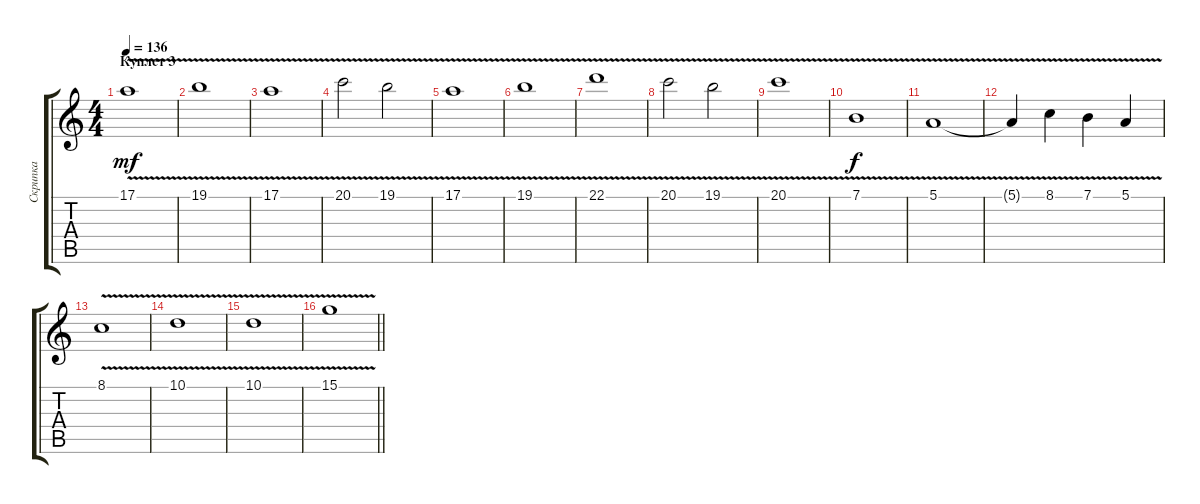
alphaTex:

\track ("Скрипка " "Скрипка ") {instrument violin}
\staff {score tabs}
\tuning (E4 B3 G3 D3 A2 E2) {hide}
\ts (4 4)
\section ("" "Куплет 3")
\tempo 136
\clef g2
\ks c
17.1{v}.1{dy mf} |
19.1{v}.1 |
17.1{v}.1 |
20.1{v}.2 19.1{v}.2 |
17.1{v}.1 |
19.1{v}.1 |
22.1{v}.1 |
20.1{v}.2 19.1{v}.2 |
20.1{v}.1 |
7.1{v}.1{dy f} |
5.1{v}.1 |
5.1{t}.4 8.1{v}.4 7.1{v}.4 5.1{v}.4 |
8.1{v}.1 |
10.1{v}.1 |
10.1{v}.1 |
\barLineRight lightlight
15.1{v}.1
